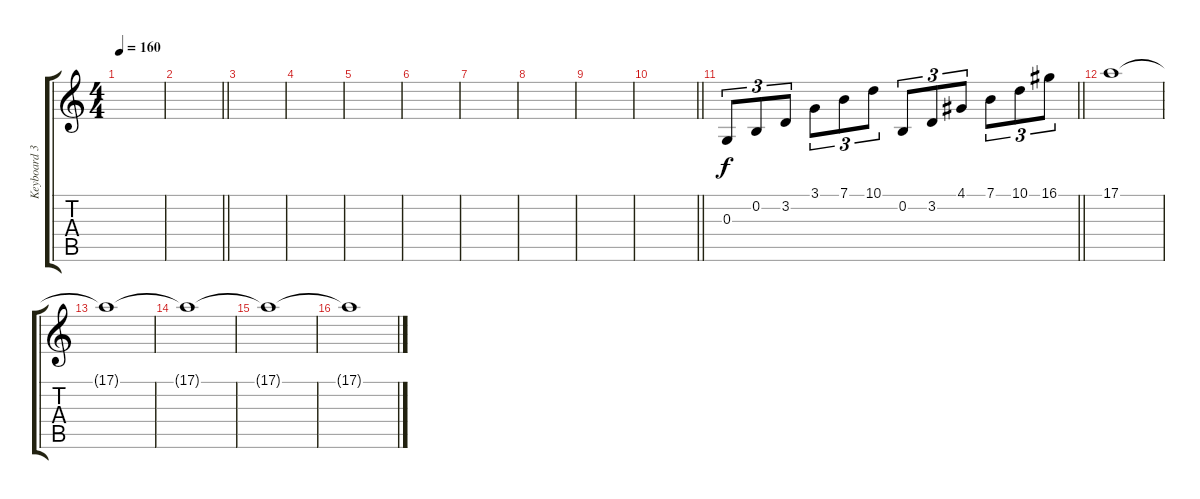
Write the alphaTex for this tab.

\track ("Keyboard 3" "Keyboard 3") {instrument lead2sawtooth}
\staff {score tabs}
\tuning (E4 B3 G3 D3 A2 E2) {hide}
\ts (4 4)
\tempo 160
\clef g2
\ks c
|
\barLineRight lightlight
|
|
|
|
|
|
|
|
\barLineRight lightlight
|
\barLineRight lightlight
0.3.8{tu (3 2)} 0.2.8{tu (3 2)} 3.2.8{tu (3 2)} 3.1.8{tu (3 2)} 7.1.8{tu (3 2)} 10.1.8{tu (3 2)} 0.2.8{tu (3 2)} 3.2.8{tu (3 2)} 4.1.8{tu (3 2)} 7.1.8{tu (3 2)} 10.1.8{tu (3 2)} 16.1.8{tu (3 2)} |
17.1.1 |
17.1{t}.1 |
17.1{t}.1 |
17.1{t}.1 |
17.1{t}.1
